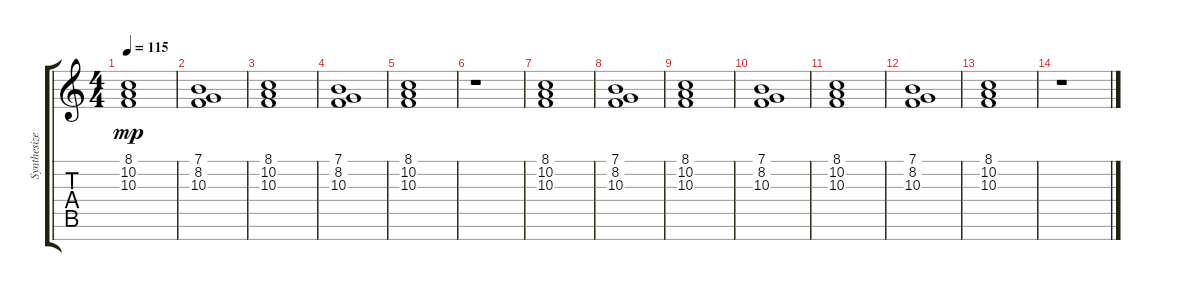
\track ("Synthesizer (Staff 2)" "Synthesize") {instrument synthbrass1}
\staff {score tabs}
\tuning (E4 B3 G3 D3 A2 E2 B1) {hide}
\ts (4 4)
\tempo 115
\clef g2
\ks c
(8.1 10.2 10.3).1{dy mp} |
(7.1 8.2 10.3).1 |
(8.1 10.2 10.3).1 |
(7.1 8.2 10.3).1 |
(8.1 10.2 10.3).1 |
r.1 |
(8.1 10.2 10.3).1 |
(7.1 8.2 10.3).1 |
(8.1 10.2 10.3).1 |
(7.1 8.2 10.3).1 |
(8.1 10.2 10.3).1 |
(7.1 8.2 10.3).1 |
(8.1 10.2 10.3).1 |
r.1
